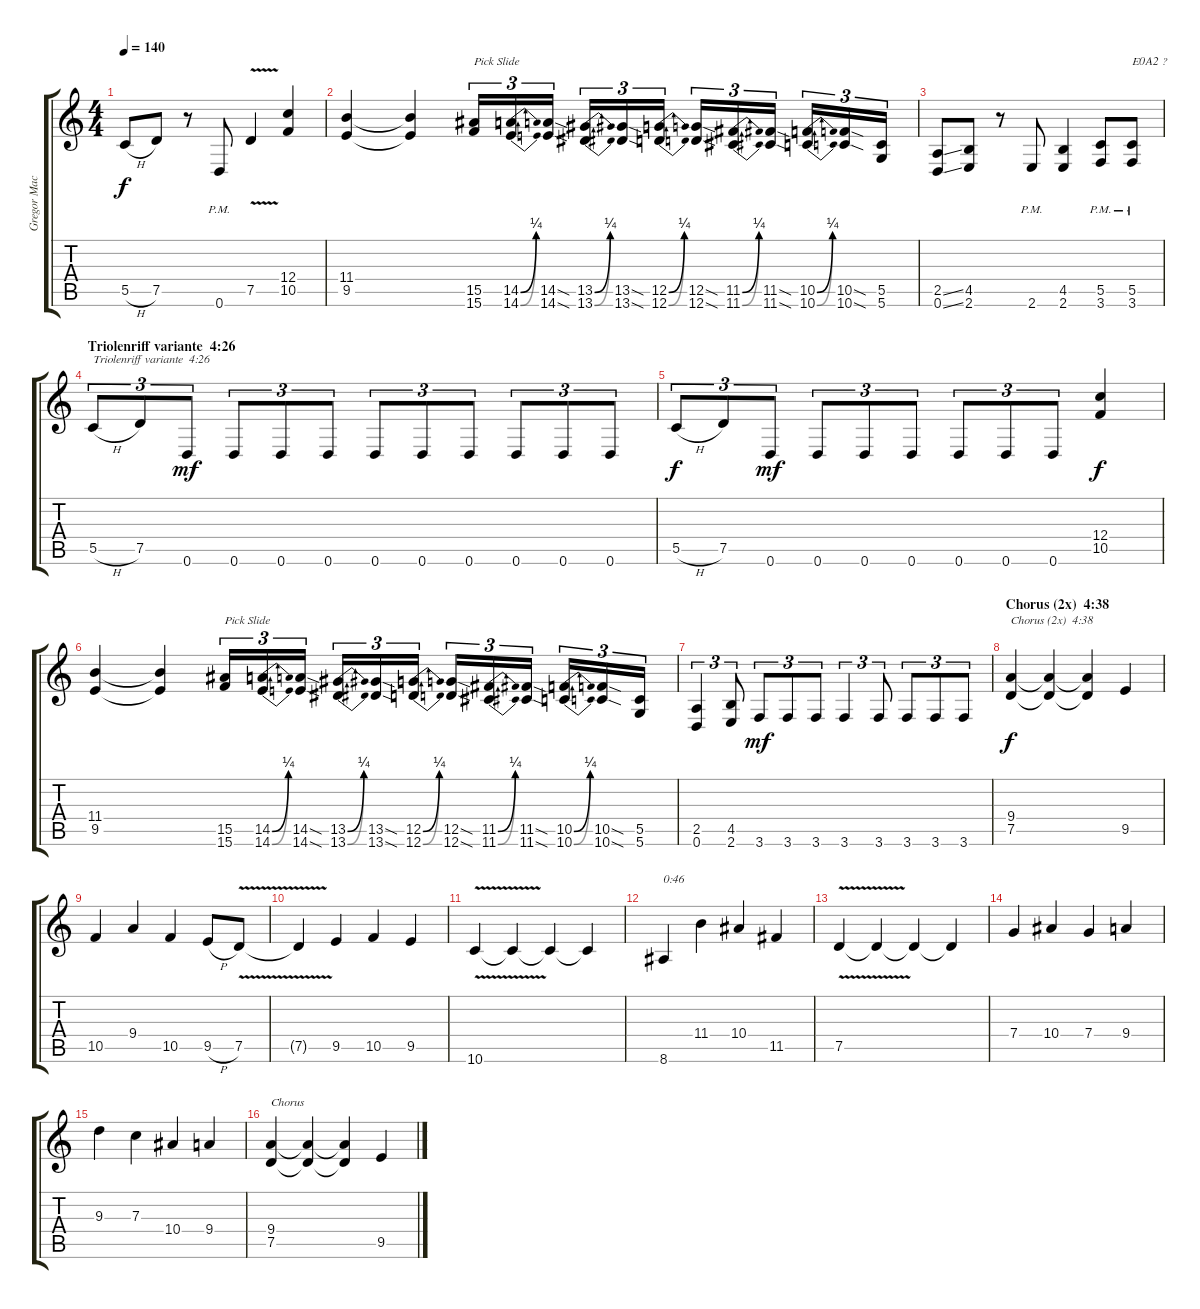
\track ("Gregor Mackintosh" "Gregor Mac") {instrument overdrivenguitar}
\staff {score tabs}
\tuning (D4 A3 F3 C3 G2 D2) {hide}
\ts (4 4)
\tempo 140
\clef g2
\ks c
5.5{h}.8{dy f} 7.5.8 r.8 0.6{pm}.8 7.5{v}.4 (12.4 10.5).4 |
(11.4 9.5).4 (11.4{t} 9.5{t}).4 (15.5 15.6).16{tu (3 2) txt "Pick Slide" instrument guitarfretnoise} (14.5{be (bend 0 0 60 1)} 14.6{be (bend 0 0 60 1)}).16{tu (3 2)} (14.5{sod} 14.6{sod}).16{tu (3 2)} (13.5{be (bend 0 0 60 1)} 13.6{be (bend 0 0 60 1)}).16{tu (3 2)} (13.5{sod} 13.6{sod}).16{tu (3 2)} (12.5{be (bend 0 0 60 1)} 12.6{be (bend 0 0 60 1)}).16{tu (3 2)} (12.5{sod} 12.6{sod}).16{tu (3 2)} (11.5{be (bend 0 0 60 1)} 11.6{be (bend 0 0 60 1)}).16{tu (3 2)} (11.5{sod} 11.6{sod}).16{tu (3 2)} (10.5{be (bend 0 0 60 1)} 10.6{be (bend 0 0 60 1)}).16{tu (3 2)} (10.5{sod} 10.6{sod}).16{tu (3 2)} (5.5 5.6).16{tu (3 2)} |
(2.5{ss} 0.6{ss}).8{instrument overdrivenguitar} (4.5 2.6).8 r.8 2.6{pm}.8 (4.5 2.6).4 (5.5{pm} 3.6{pm}).8 (5.5{pm} 3.6{pm}).8{txt "E0A2 ?"} |
\section ("" "Triolenriff variante  4:26")
5.5{h}.8{tu (3 2) txt "Triolenriff variante  4:26"} 7.5.8{tu (3 2)} 0.6.8{tu (3 2) dy mf} 0.6.8{tu (3 2)} 0.6.8{tu (3 2)} 0.6.8{tu (3 2)} 0.6.8{tu (3 2)} 0.6.8{tu (3 2)} 0.6.8{tu (3 2)} 0.6.8{tu (3 2)} 0.6.8{tu (3 2)} 0.6.8{tu (3 2)} |
5.5{h}.8{tu (3 2) dy f} 7.5.8{tu (3 2)} 0.6.8{tu (3 2) dy mf} 0.6.8{tu (3 2)} 0.6.8{tu (3 2)} 0.6.8{tu (3 2)} 0.6.8{tu (3 2)} 0.6.8{tu (3 2)} 0.6.8{tu (3 2)} (12.4 10.5).4{dy f} |
(11.4 9.5).4 (11.4{t} 9.5{t}).4 (15.5 15.6).16{tu (3 2) txt "Pick Slide" instrument guitarfretnoise} (14.5{be (bend 0 0 60 1)} 14.6{be (bend 0 0 60 1)}).16{tu (3 2)} (14.5{sod} 14.6{sod}).16{tu (3 2)} (13.5{be (bend 0 0 60 1)} 13.6{be (bend 0 0 60 1)}).16{tu (3 2)} (13.5{sod} 13.6{sod}).16{tu (3 2)} (12.5{be (bend 0 0 60 1)} 12.6{be (bend 0 0 60 1)}).16{tu (3 2)} (12.5{sod} 12.6{sod}).16{tu (3 2)} (11.5{be (bend 0 0 60 1)} 11.6{be (bend 0 0 60 1)}).16{tu (3 2)} (11.5{sod} 11.6{sod}).16{tu (3 2)} (10.5{be (bend 0 0 60 1)} 10.6{be (bend 0 0 60 1)}).16{tu (3 2)} (10.5{sod} 10.6{sod}).16{tu (3 2)} (5.5 5.6).16{tu (3 2)} |
(2.5 0.6).4{tu (3 2) instrument overdrivenguitar} (4.5 2.6).8{tu (3 2)} 3.6.8{tu (3 2) dy mf} 3.6.8{tu (3 2)} 3.6.8{tu (3 2)} 3.6.4{tu (3 2)} 3.6.8{tu (3 2)} 3.6.8{tu (3 2)} 3.6.8{tu (3 2)} 3.6.8{tu (3 2)} |
\section ("" "Chorus (2x)  4:38")
(9.4 7.5).4{txt "Chorus (2x)  4:38" dy f} (9.4{t} 7.5{t}).4 (9.4{t} 7.5{t}).4 9.5.4 |
10.5.4 9.4.4 10.5.4 9.5{h}.8 7.5{v}.8 |
7.5{t}.4 9.5.4 10.5.4 9.5.4 |
10.6{v}.4 10.6{t}.4 10.6{t}.4 10.6{t}.4 |
8.6.4{txt "0:46"} 11.4.4 10.4.4 11.5.4 |
7.5{v}.4 7.5{t}.4 7.5{t}.4 7.5{t}.4 |
7.4.4 10.4.4 7.4.4 9.4.4 |
9.3.4 7.3.4 10.4.4 9.4.4 |
(9.4 7.5).4{txt "Chorus"} (9.4{t} 7.5{t}).4 (9.4{t} 7.5{t}).4 9.5.4
